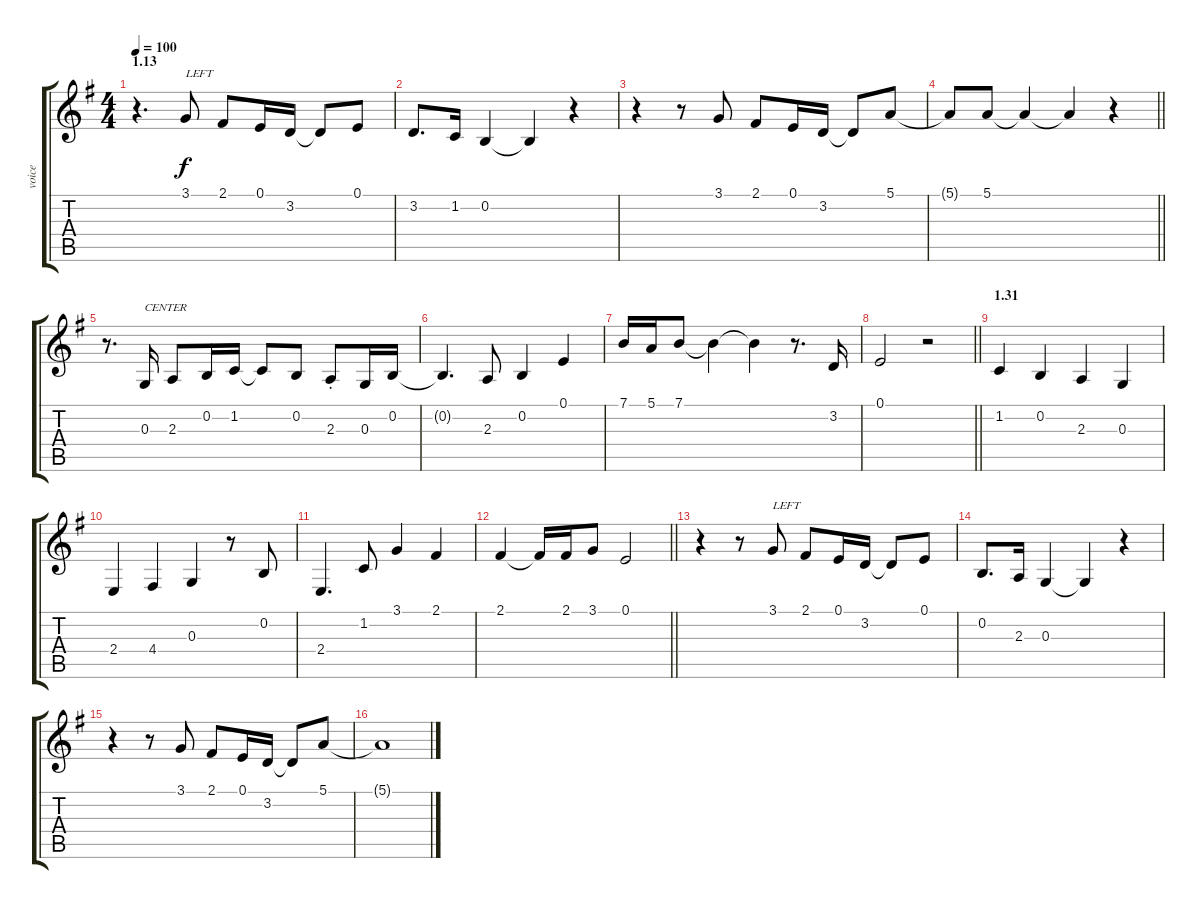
\track ("voice" "voice") {instrument clarinet}
\staff {score tabs}
\tuning (E4 B3 G3 D3 A2 E2) {hide}
\ts (4 4)
\section ("" "1.13")
\tempo 100
\clef g2
\ks g
r.4{d dy f} 3.1.8{txt "LEFT" balance 2} 2.1.8 0.1.16 3.2.16 3.2{t}.8 0.1.8 |
3.2.8{d} 1.2.16 0.2.4 0.2{t}.4 r.4 |
r.4 r.8 3.1.8 2.1.8 0.1.16 3.2.16 3.2{t}.8 5.1.8 |
\barLineRight lightlight
5.1{t}.8 5.1.8 5.1{t}.4 5.1{t}.4 r.4 |
r.8{d} 0.3.16{txt "CENTER" balance 8} 2.3.8 0.2.16 1.2.16 1.2{t}.8 0.2.8 2.3{st}.8 0.3.16 0.2.16 |
0.2{t}.4{d} 2.3.8 0.2.4 0.1.4 |
7.1.16 5.1.16 7.1.8 7.1{t}.4 7.1{t}.4 r.8{d} 3.2.16 |
\barLineRight lightlight
0.1.2 r.2 |
\section ("" "1.31")
1.2.4 0.2.4 2.3.4 0.3.4 |
2.4.4 4.4.4 0.3.4 r.8 0.2.8 |
2.4.4{d} 1.2.8 3.1.4 2.1.4 |
\barLineRight lightlight
2.1.4 2.1{t}.16 2.1.16 3.1.8 0.1.2 |
r.4 r.8 3.1.8{txt "LEFT" balance 2} 2.1.8 0.1.16 3.2.16 3.2{t}.8 0.1.8 |
0.2.8{d} 2.3.16 0.3.4 0.3{t}.4 r.4 |
r.4 r.8 3.1.8 2.1.8 0.1.16 3.2.16 3.2{t}.8 5.1.8 |
5.1{t}.1
